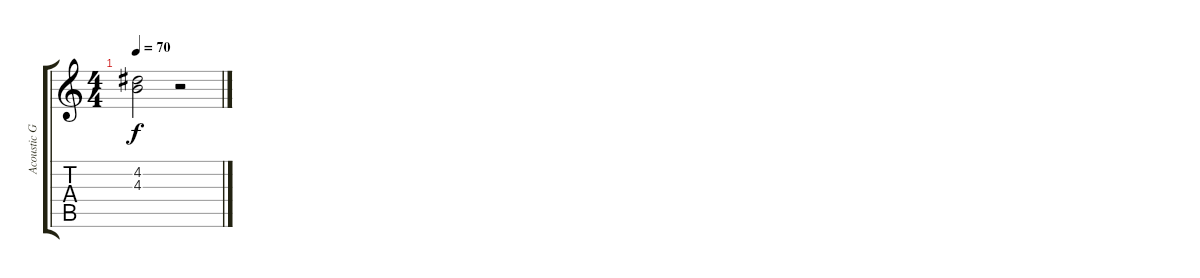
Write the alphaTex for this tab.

\track ("Acoustic Guitar 2" "Acoustic G") {instrument acousticguitarsteel}
\staff {score tabs}
\tuning (E4 B3 G3 D3 A2 E2) {hide}
\ts (4 4)
\tempo 70
\clef g2
\ks c
(4.2{t} 4.3{t}).2{dy f} r.2
